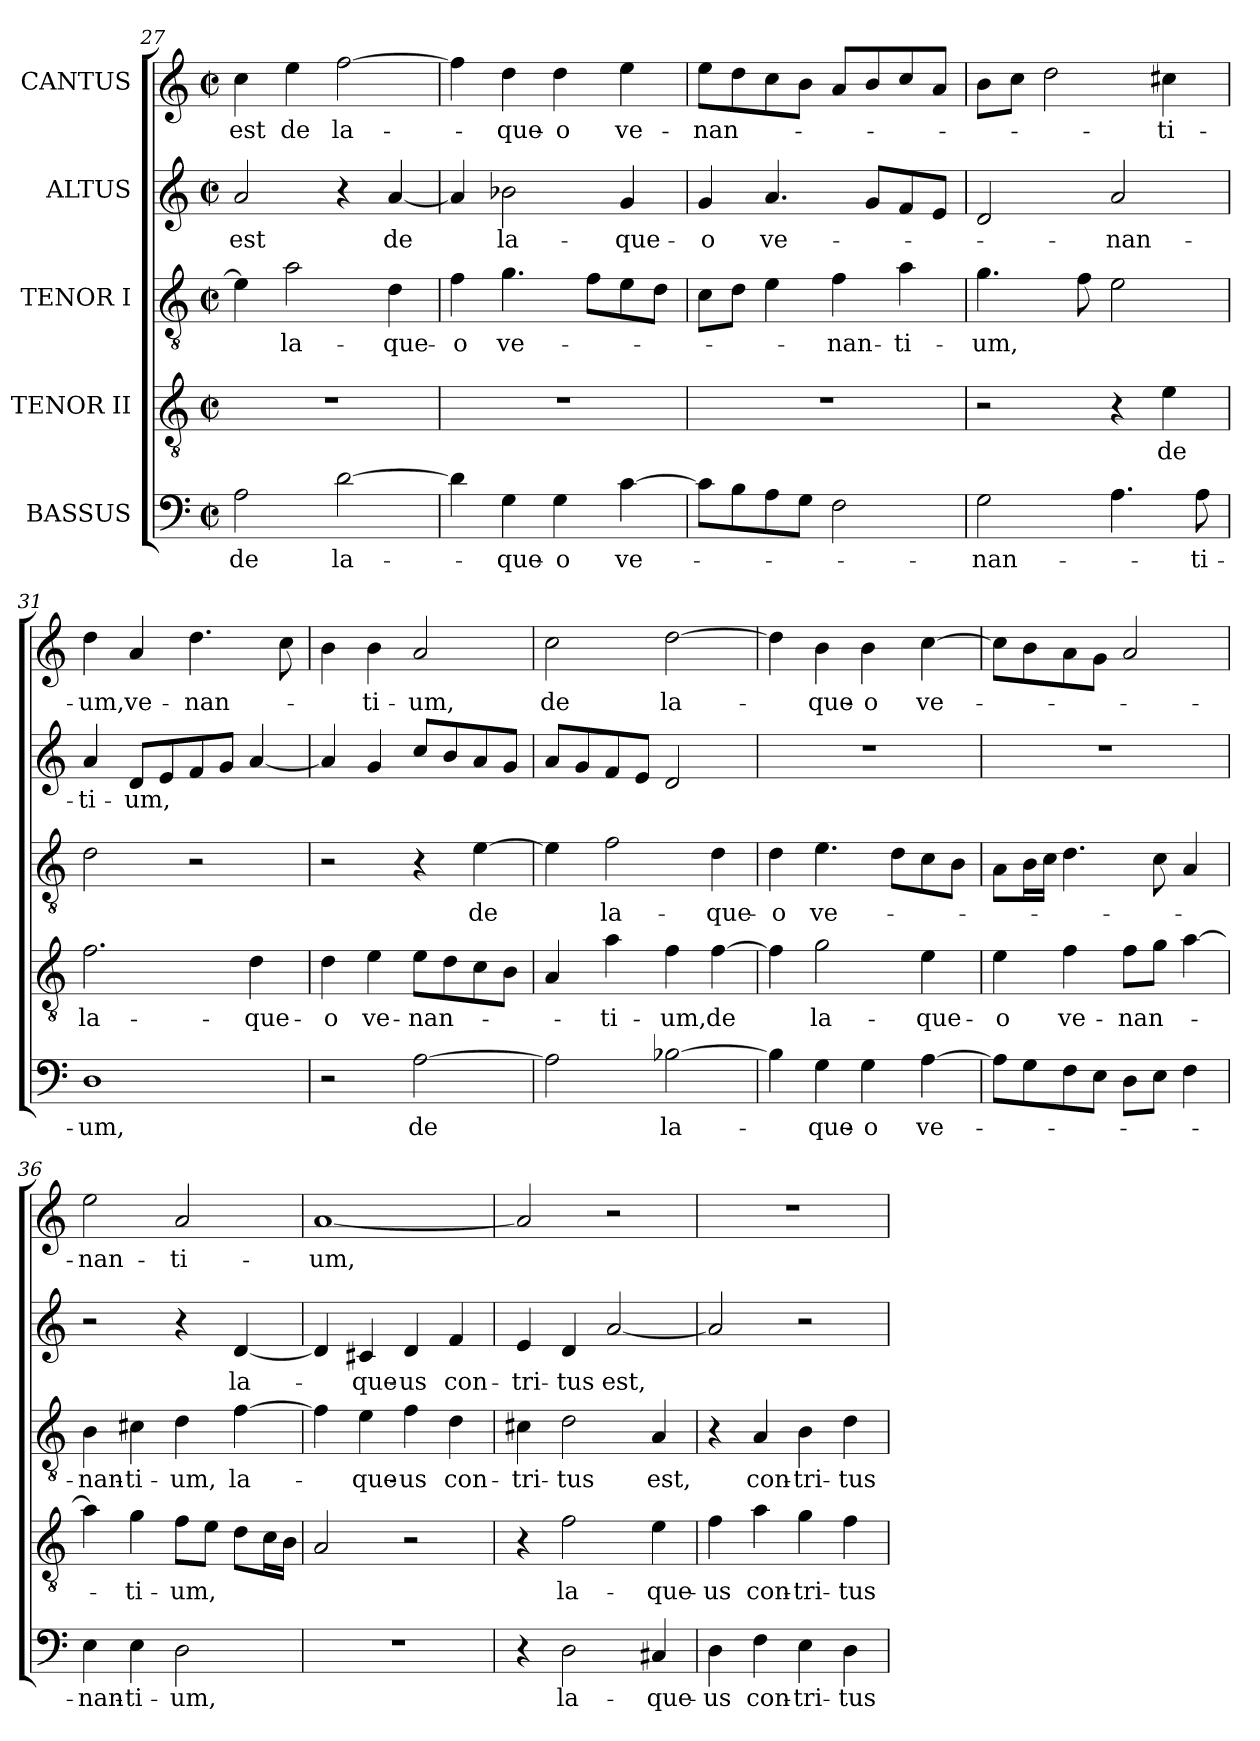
**kern	**text	**kern	**text	**kern	**text	**kern	**text	**kern	**text
*part5	*part5	*part4	*part4	*part3	*part3	*part2	*part2	*part1	*part1
*staff5	*staff5	*staff4	*staff4	*staff3	*staff3	*staff2	*staff2	*staff1	*staff1
*I"BASSUS	*	*I"TENOR II	*	*I"TENOR I	*	*I"ALTUS	*	*I"CANTUS	*
*clefF4	*	*clefGv2	*	*clefGv2	*	*clefG2	*	*clefG2	*
*k[]	*	*k[]	*	*k[]	*	*k[]	*	*k[]	*
*M2/2	*	*M2/2	*	*M2/2	*	*M2/2	*	*M2/2	*
*met(c|)	*	*met(c|)	*	*met(c|)	*	*met(c|)	*	*met(c|)	*
=27	=27	=27	=27	=27	=27	=27	=27	=27	=27
!	!LO:LY:b	!	!	!	!	!	!LO:LY:b	!	!LO:LY:b
2A\	de	1r	.	4e\]	.	2a/	est	4cc\	est
!	!	!	!	!	!LO:LY:b	!	!	!	!LO:LY:b
.	.	.	.	2a\	la-	.	.	4ee\	de
!	!LO:LY:b	!	!	!	!	!	!	!	!LO:LY:b
[2d\	la-	.	.	.	.	4r	.	[2ff\	la-
!	!	!	!	!	!LO:LY:b	!	!LO:LY:b	!	!
.	.	.	.	4d\	-que-	[4a/	de	.	.
=28	=28	=28	=28	=28	=28	=28	=28	=28	=28
!	!	!	!	!	!LO:LY:b	!	!	!	!
4d\]	.	1r	.	4f\	-o	4a/]	.	4ff\]	.
!	!LO:LY:b	!	!	!	!LO:LY:b	!	!LO:LY:b	!	!LO:LY:b
4G\	-que-	.	.	4.g\	ve-	2b-X\	la-	4dd\	-que-
!	!LO:LY:b	!	!	!	!	!	!	!	!LO:LY:b
4G\	-o	.	.	.	.	.	.	4dd\	-o
.	.	.	.	8f\L	.	.	.	.	.
!	!LO:LY:b	!	!	!	!	!	!LO:LY:b	!	!LO:LY:b
[4c\	ve-	.	.	8e\	.	4g/	-que-	4ee\	ve-
.	.	.	.	8d\J	.	.	.	.	.
=29	=29	=29	=29	=29	=29	=29	=29	=29	=29
!	!	!	!	!	!	!	!LO:LY:b	!	!LO:LY:b
8c\L]	.	1r	.	8c\L	.	4g/	-o	8ee\L	-nan-
8B\	.	.	.	8d\J	.	.	.	8dd\	.
!	!	!	!	!	!	!	!LO:LY:b	!	!
8A\	.	.	.	4e\	.	4.a/	ve-	8cc\	.
8G\J	.	.	.	.	.	.	.	8b\J	.
!	!	!	!	!	!LO:LY:b	!	!	!	!
2F\	.	.	.	4f\	-nan-	.	.	8a/L	.
.	.	.	.	.	.	8g/L	.	8b/	.
!	!	!	!	!	!LO:LY:b	!	!	!	!
.	.	.	.	4a\	-ti-	8f/	.	8cc/	.
.	.	.	.	.	.	8e/J	.	8a/J	.
!!LO:PB:g=z
=30	=30	=30	=30	=30	=30	=30	=30	=30	=30
!	!LO:LY:b	!	!	!	!LO:LY:b	!	!	!	!
2G\	-nan-	2r	.	4.g\	-um,	2d/	.	8b\L	.
.	.	.	.	.	.	.	.	8cc\J	.
.	.	.	.	.	.	.	.	2dd\	.
.	.	.	.	8f\	.	.	.	.	.
!	!	!	!	!	!	!	!LO:LY:b	!	!
4.A\	.	4r	.	2e\	.	2a/	-nan-	.	.
!	!	!	!LO:LY:b	!	!	!	!	!	!LO:LY:b
.	.	4e\	de	.	.	.	.	4cc#X\	-ti-
!	!LO:LY:b	!	!	!	!	!	!	!	!
8A\	-ti-	.	.	.	.	.	.	.	.
=31	=31	=31	=31	=31	=31	=31	=31	=31	=31
!	!LO:LY:b	!	!LO:LY:b	!	!	!	!LO:LY:b	!	!LO:LY:b
1D	-um,	2.f\	la-	2d\	.	4a/	-ti-	4dd\	-um,
!	!	!	!	!	!	!	!LO:LY:b	!	!LO:LY:b
.	.	.	.	.	.	8d/L	-um,	4a/	ve-
.	.	.	.	.	.	8e/	.	.	.
!	!	!	!	!	!	!	!	!	!LO:LY:b
.	.	.	.	2r	.	8f/	.	4.dd\	-nan-
.	.	.	.	.	.	8g/J	.	.	.
!	!	!	!LO:LY:b	!	!	!	!	!	!
.	.	4d\	-que-	.	.	[4a/	.	.	.
.	.	.	.	.	.	.	.	8cc\	.
=32	=32	=32	=32	=32	=32	=32	=32	=32	=32
!	!	!	!LO:LY:b	!	!	!	!	!	!
2r	.	4d\	-o	2r	.	4a/]	.	4b\	.
!	!	!	!LO:LY:b	!	!	!	!	!	!LO:LY:b
.	.	4e\	ve-	.	.	4g/	.	4b\	-ti-
!	!LO:LY:b	!	!LO:LY:b	!	!	!	!	!	!LO:LY:b
[2A\	de	8e\L	-nan-	4r	.	8cc/L	.	2a/	-um,
.	.	8d\	.	.	.	8b/	.	.	.
!	!	!	!	!	!LO:LY:b	!	!	!	!
.	.	8c\	.	[4e\	de	8a/	.	.	.
.	.	8B\J	.	.	.	8g/J	.	.	.
=33	=33	=33	=33	=33	=33	=33	=33	=33	=33
!	!	!	!	!	!	!	!	!	!LO:LY:b
2A\]	.	4A/	.	4e\]	.	8a/L	.	2cc\	de
.	.	.	.	.	.	8g/	.	.	.
!	!	!	!LO:LY:b	!	!LO:LY:b	!	!	!	!
.	.	4a\	-ti-	2f\	la-	8f/	.	.	.
.	.	.	.	.	.	8e/J	.	.	.
!	!LO:LY:b	!	!LO:LY:b	!	!	!	!	!	!LO:LY:b
[2B-X\	la-	4f\	-um,	.	.	2d/	.	[2dd\	la-
!	!	!	!LO:LY:b	!	!LO:LY:b	!	!	!	!
.	.	[4f\	de	4d\	-que-	.	.	.	.
=34	=34	=34	=34	=34	=34	=34	=34	=34	=34
!	!	!	!	!	!LO:LY:b	!	!	!	!
4B-\]	.	4f\]	.	4d\	-o	1r	.	4dd\]	.
!	!LO:LY:b	!	!LO:LY:b	!	!LO:LY:b	!	!	!	!LO:LY:b
4G\	-que-	2g\	la-	4.e\	ve-	.	.	4b\	-que-
!	!LO:LY:b	!	!	!	!	!	!	!	!LO:LY:b
4G\	-o	.	.	.	.	.	.	4b\	-o
.	.	.	.	8d\L	.	.	.	.	.
!	!LO:LY:b	!	!LO:LY:b	!	!	!	!	!	!LO:LY:b
[4A\	ve-	4e\	-que-	8c\	.	.	.	[4cc\	ve-
.	.	.	.	8B\J	.	.	.	.	.
!!LO:LB:g=z
=35	=35	=35	=35	=35	=35	=35	=35	=35	=35
!	!	!	!LO:LY:b	!	!	!	!	!	!
8A\L]	.	4e\	-o	8A\L	.	1r	.	8cc\L]	.
8G\	.	.	.	16B\L	.	.	.	8b\	.
.	.	.	.	16c\JJ	.	.	.	.	.
!	!	!	!LO:LY:b	!	!	!	!	!	!
8F\	.	4f\	ve-	4.d\	.	.	.	8a\	.
8E\J	.	.	.	.	.	.	.	8g\J	.
!	!	!	!LO:LY:b	!	!	!	!	!	!
8D\L	.	8f\L	-nan-	.	.	.	.	2a/	.
8E\J	.	8g\J	.	8c\	.	.	.	.	.
4F\	.	[4a\	.	4A/	.	.	.	.	.
!!LO:PB:g=z
=36	=36	=36	=36	=36	=36	=36	=36	=36	=36
!	!LO:LY:b	!	!	!	!LO:LY:b	!	!	!	!LO:LY:b
4E\	-nan-	4a\]	.	4B\	-nan-	2r	.	2ee\	-nan-
!	!LO:LY:b	!	!LO:LY:b	!	!LO:LY:b	!	!	!	!
4E\	-ti-	4g\	-ti-	4c#X\	-ti-	.	.	.	.
!	!LO:LY:b	!	!LO:LY:b	!	!LO:LY:b	!	!	!	!LO:LY:b
2D\	-um,	8f\L	-um,	4d\	-um,	4r	.	2a/	-ti-
.	.	8e\J	.	.	.	.	.	.	.
!	!	!	!	!	!LO:LY:b	!	!LO:LY:b	!	!
.	.	8d\L	.	[4f\	la-	[4d/	la-	.	.
.	.	16c\L	.	.	.	.	.	.	.
.	.	16B\JJ	.	.	.	.	.	.	.
=37	=37	=37	=37	=37	=37	=37	=37	=37	=37
!	!	!	!	!	!	!	!	!	!LO:LY:b
1r	.	2A/	.	4f\]	.	4d/]	.	[1a	-um,
!	!	!	!	!	!LO:LY:b	!	!LO:LY:b	!	!
.	.	.	.	4e\	-que-	4c#X/	-que-	.	.
!	!	!	!	!	!LO:LY:b	!	!LO:LY:b	!	!
.	.	2r	.	4f\	-us	4d/	-us	.	.
!	!	!	!	!	!LO:LY:b	!	!LO:LY:b	!	!
.	.	.	.	4d\	con-	4f/	con-	.	.
=38	=38	=38	=38	=38	=38	=38	=38	=38	=38
!	!	!	!	!	!LO:LY:b	!	!LO:LY:b	!	!
4r	.	4r	.	4c#X\	-tri-	4e/	-tri-	2a/]	.
!	!LO:LY:b	!	!LO:LY:b	!	!LO:LY:b	!	!LO:LY:b	!	!
2D\	la-	2f\	la-	2d\	-tus	4d/	-tus	.	.
!	!	!	!	!	!	!	!LO:LY:b	!	!
.	.	.	.	.	.	[2a/	est,	2r	.
!	!LO:LY:b	!	!LO:LY:b	!	!LO:LY:b	!	!	!	!
4C#X/	-que-	4e\	-que-	4A/	est,	.	.	.	.
=39	=39	=39	=39	=39	=39	=39	=39	=39	=39
!	!LO:LY:b	!	!LO:LY:b	!	!	!	!	!	!
4D\	-us	4f\	-us	4r	.	2a/]	.	1r	.
!	!LO:LY:b	!	!LO:LY:b	!	!LO:LY:b	!	!	!	!
4F\	con-	4a\	con-	4A/	con-	.	.	.	.
!	!LO:LY:b	!	!LO:LY:b	!	!LO:LY:b	!	!	!	!
4E\	-tri-	4g\	-tri-	4B\	-tri-	2r	.	.	.
!	!LO:LY:b	!	!LO:LY:b	!	!LO:LY:b	!	!	!	!
4D\	-tus	4f\	-tus	4d\	-tus	.	.	.	.
=	=	=	=	=	=	=	=	=	=
*-	*-	*-	*-	*-	*-	*-	*-	*-	*-
